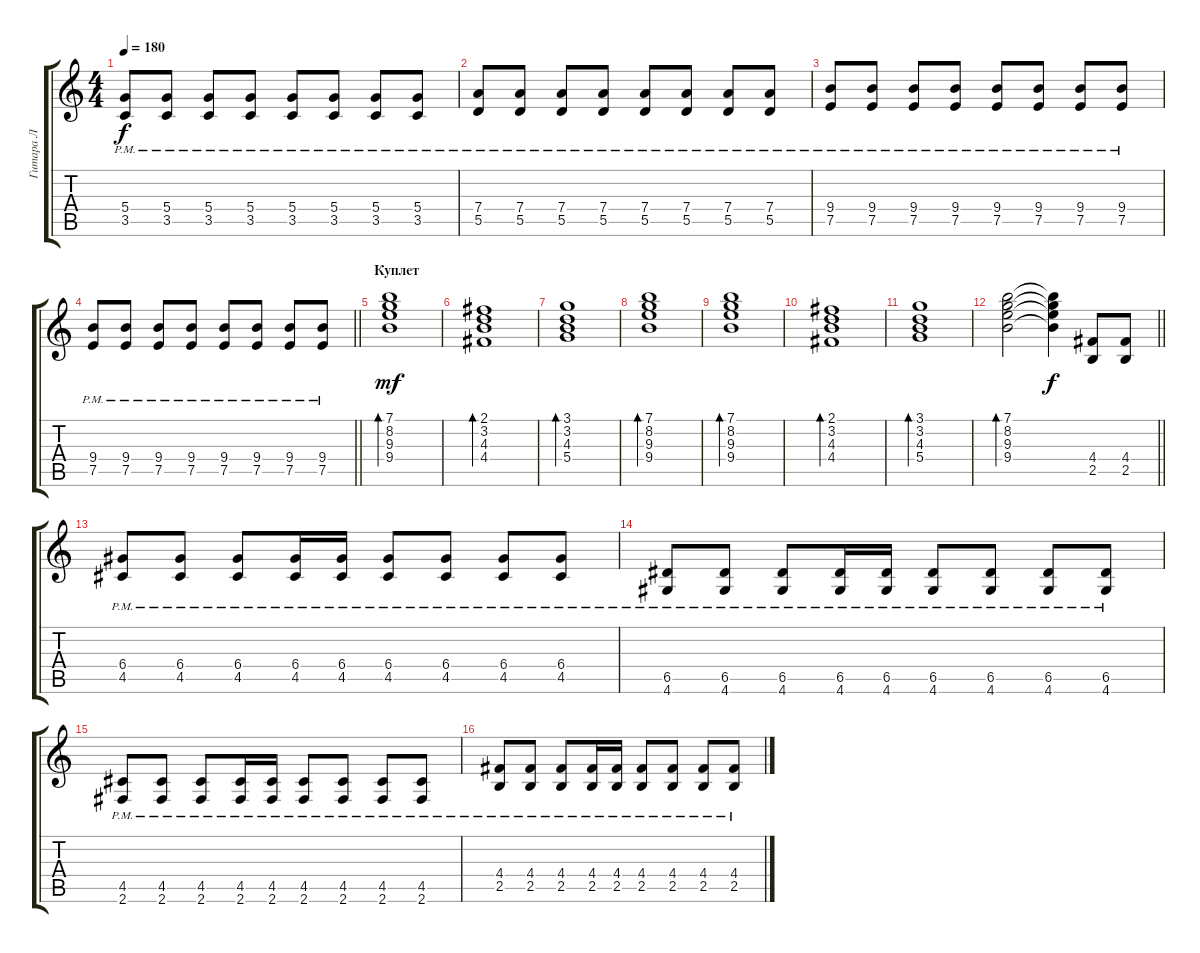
\track ("Гитара Л" "Гитара Л") {instrument distortionguitar}
\staff {score tabs}
\tuning (E4 B3 G3 D3 A2 E2) {hide}
\ts (4 4)
\tempo 180
\clef g2
\ks c
(5.4{pm} 3.5{pm}).8{dy f} (5.4{pm} 3.5{pm}).8 (5.4{pm} 3.5{pm}).8 (5.4{pm} 3.5{pm}).8 (5.4{pm} 3.5{pm}).8 (5.4{pm} 3.5{pm}).8 (5.4{pm} 3.5{pm}).8 (5.4{pm} 3.5{pm}).8 |
(7.4{pm} 5.5{pm}).8 (7.4{pm} 5.5{pm}).8 (7.4{pm} 5.5{pm}).8 (7.4{pm} 5.5{pm}).8 (7.4{pm} 5.5{pm}).8 (7.4{pm} 5.5{pm}).8 (7.4{pm} 5.5{pm}).8 (7.4{pm} 5.5{pm}).8 |
(9.4{pm} 7.5{pm}).8 (9.4{pm} 7.5{pm}).8 (9.4{pm} 7.5{pm}).8 (9.4{pm} 7.5{pm}).8 (9.4{pm} 7.5{pm}).8 (9.4{pm} 7.5{pm}).8 (9.4{pm} 7.5{pm}).8 (9.4{pm} 7.5{pm}).8 |
\barLineRight lightlight
(9.4{pm} 7.5{pm}).8 (9.4{pm} 7.5{pm}).8 (9.4{pm} 7.5{pm}).8 (9.4{pm} 7.5{pm}).8 (9.4{pm} 7.5{pm}).8 (9.4{pm} 7.5{pm}).8 (9.4{pm} 7.5{pm}).8 (9.4{pm} 7.5{pm}).8 |
\section ("" "Куплет")
(7.1 8.2 9.3 9.4).1{bd 240 dy mf instrument acousticguitarsteel} |
(2.1 3.2 4.3 4.4).1{bd 240} |
(3.1 3.2 4.3 5.4).1{bd 240} |
(7.1 8.2 9.3 9.4).1{bd 240} |
(7.1 8.2 9.3 9.4).1{bd 240} |
(2.1 3.2 4.3 4.4).1{bd 240} |
(3.1 3.2 4.3 5.4).1{bd 240} |
\barLineRight lightlight
(7.1 8.2 9.3 9.4).2{bd 240} (7.1{t} 8.2{t} 9.3{t} 9.4{t}).4{dy f} (4.4 2.5).8{volume 13 instrument distortionguitar} (4.4 2.5).8 |
\section ("" " ")
(6.4{pm} 4.5{pm}).8 (6.4{pm} 4.5{pm}).8 (6.4{pm} 4.5{pm}).8 (6.4{pm} 4.5{pm}).16 (6.4{pm} 4.5{pm}).16 (6.4{pm} 4.5{pm}).8 (6.4{pm} 4.5{pm}).8 (6.4{pm} 4.5{pm}).8 (6.4{pm} 4.5{pm}).8 |
(6.5{pm} 4.6{pm}).8 (6.5{pm} 4.6{pm}).8 (6.5{pm} 4.6{pm}).8 (6.5{pm} 4.6{pm}).16 (6.5{pm} 4.6{pm}).16 (6.5{pm} 4.6{pm}).8 (6.5{pm} 4.6{pm}).8 (6.5{pm} 4.6{pm}).8 (6.5{pm} 4.6{pm}).8 |
(4.5{pm} 2.6{pm}).8 (4.5{pm} 2.6{pm}).8 (4.5{pm} 2.6{pm}).8 (4.5{pm} 2.6{pm}).16 (4.5{pm} 2.6{pm}).16 (4.5{pm} 2.6{pm}).8 (4.5{pm} 2.6{pm}).8 (4.5{pm} 2.6{pm}).8 (4.5{pm} 2.6{pm}).8 |
(4.4{pm} 2.5{pm}).8 (4.4{pm} 2.5{pm}).8 (4.4{pm} 2.5{pm}).8 (4.4{pm} 2.5{pm}).16 (4.4{pm} 2.5{pm}).16 (4.4{pm} 2.5{pm}).8 (4.4{pm} 2.5{pm}).8 (4.4{pm} 2.5{pm}).8 (4.4{pm} 2.5{pm}).8
